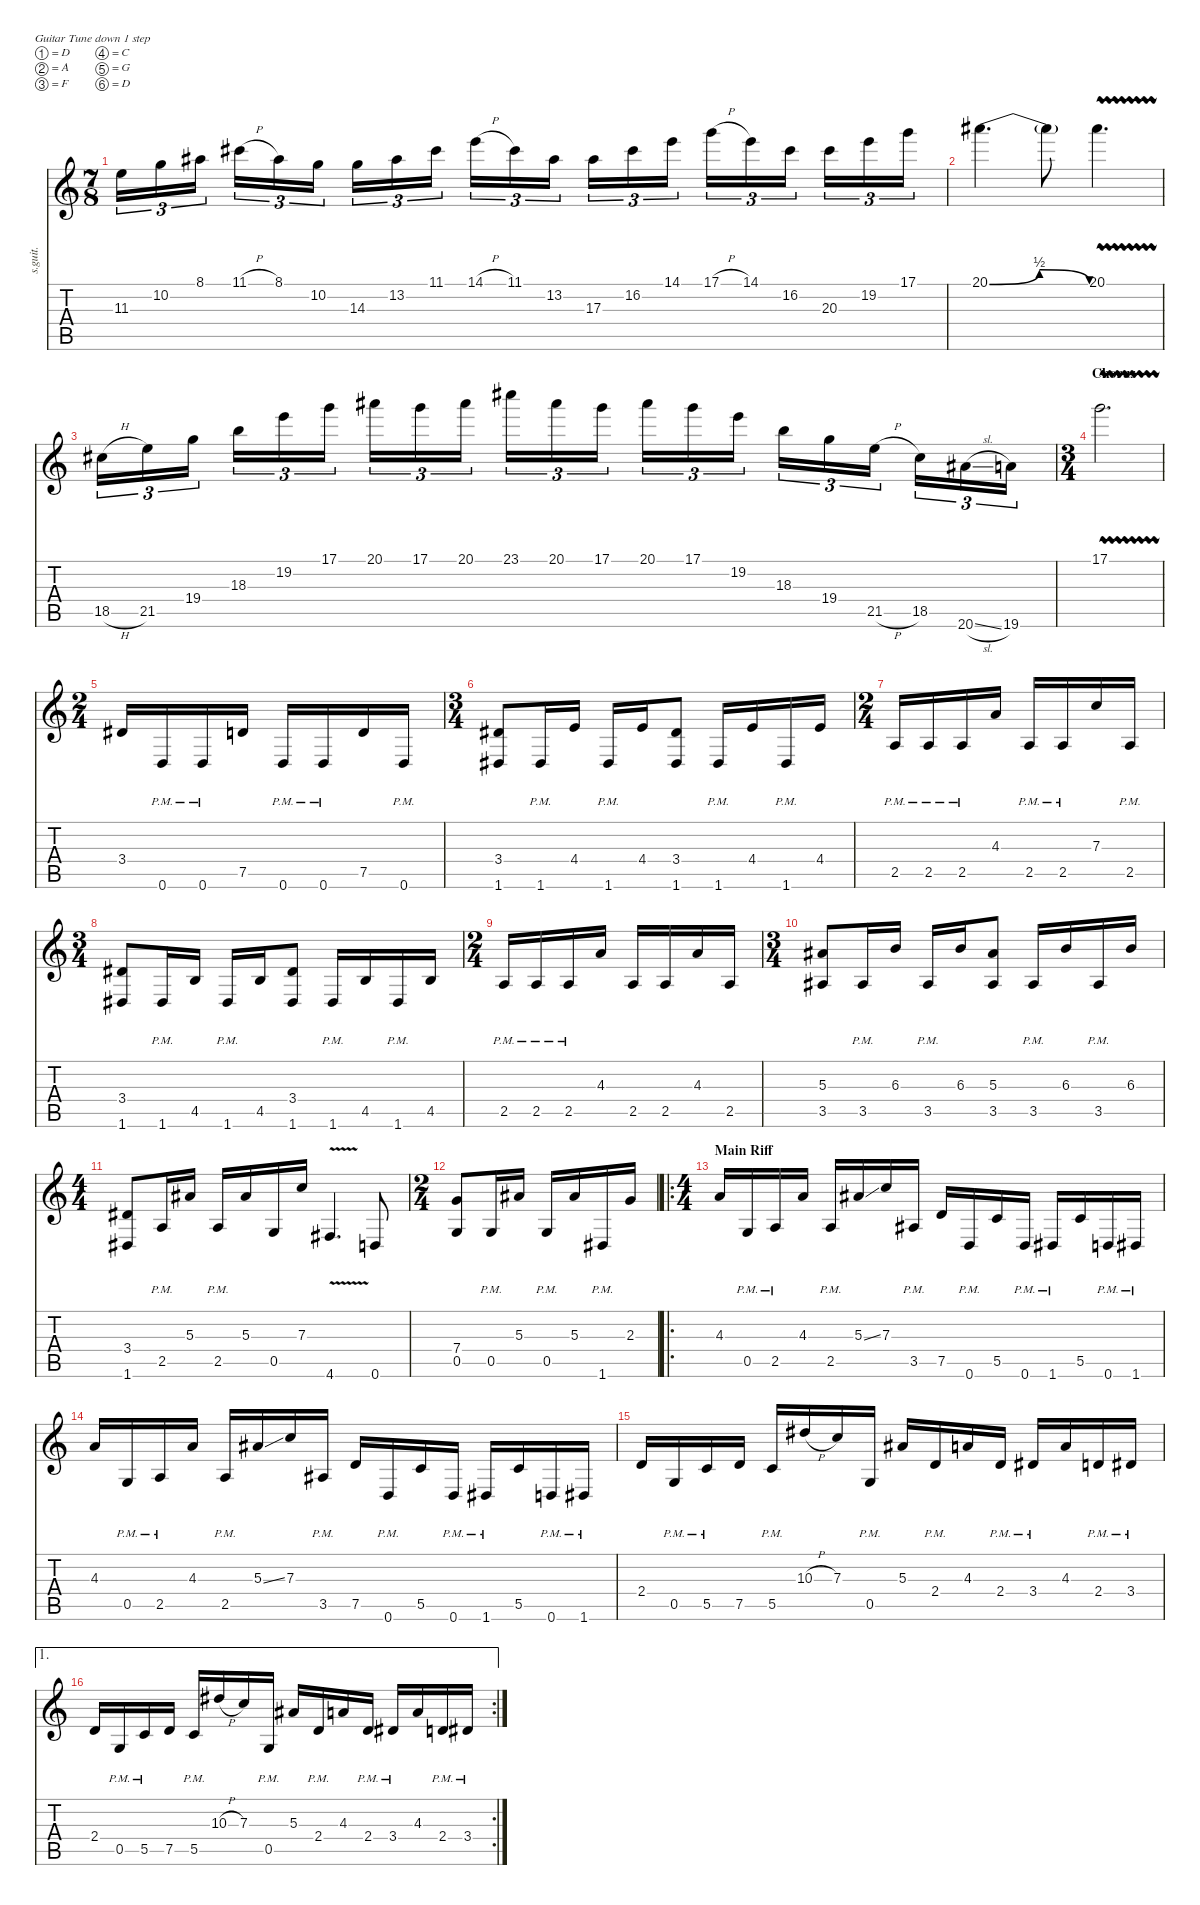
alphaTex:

\defaultSystemsLayout 4
\hideDynamics
\bracketExtendMode nobrackets
\track ("Christian Muenzer" "s.guit.") {instrument distortionguitar}
\staff {score tabs}
\tuning (D4 A3 F3 C3 G2 D2)
\ts (7 8)
\tempo (120 hide)
\clef g2
\ks c
11.3.16{tu (3 2) lyrics (0 "") lyrics (1 "") lyrics (2 "") lyrics (3 "") lyrics (4 "") dy f} 10.2.16{tu (3 2) lyrics (0 "") lyrics (1 "") lyrics (2 "") lyrics (3 "") lyrics (4 "")} 8.1{acc #}.16{tu (3 2) lyrics (0 "") lyrics (1 "") lyrics (2 "") lyrics (3 "") lyrics (4 "")} 11.1{h acc #}.16{tu (3 2) lyrics (0 "") lyrics (1 "") lyrics (2 "") lyrics (3 "") lyrics (4 "")} 8.1{acc #}.16{tu (3 2) lyrics (0 "") lyrics (1 "") lyrics (2 "") lyrics (3 "") lyrics (4 "")} 10.2.16{tu (3 2) lyrics (0 "") lyrics (1 "") lyrics (2 "") lyrics (3 "") lyrics (4 "")} 14.3.16{tu (3 2) lyrics (0 "") lyrics (1 "") lyrics (2 "") lyrics (3 "") lyrics (4 "")} 13.2{acc #}.16{tu (3 2) lyrics (0 "") lyrics (1 "") lyrics (2 "") lyrics (3 "") lyrics (4 "")} 11.1{acc #}.16{tu (3 2) lyrics (0 "") lyrics (1 "") lyrics (2 "") lyrics (3 "") lyrics (4 "")} 14.1{h}.16{tu (3 2) lyrics (0 "") lyrics (1 "") lyrics (2 "") lyrics (3 "") lyrics (4 "")} 11.1{acc #}.16{tu (3 2) lyrics (0 "") lyrics (1 "") lyrics (2 "") lyrics (3 "") lyrics (4 "")} 13.2{acc #}.16{tu (3 2) lyrics (0 "") lyrics (1 "") lyrics (2 "") lyrics (3 "") lyrics (4 "")} 17.3{acc #}.16{tu (3 2) lyrics (0 "") lyrics (1 "") lyrics (2 "") lyrics (3 "") lyrics (4 "")} 16.2{acc #}.16{tu (3 2) lyrics (0 "") lyrics (1 "") lyrics (2 "") lyrics (3 "") lyrics (4 "")} 14.1.16{tu (3 2) lyrics (0 "") lyrics (1 "") lyrics (2 "") lyrics (3 "") lyrics (4 "")} 17.1{h}.16{tu (3 2) lyrics (0 "") lyrics (1 "") lyrics (2 "") lyrics (3 "") lyrics (4 "")} 14.1.16{tu (3 2) lyrics (0 "") lyrics (1 "") lyrics (2 "") lyrics (3 "") lyrics (4 "")} 16.2{acc #}.16{tu (3 2) lyrics (0 "") lyrics (1 "") lyrics (2 "") lyrics (3 "") lyrics (4 "")} 20.3{acc #}.16{tu (3 2) lyrics (0 "") lyrics (1 "") lyrics (2 "") lyrics (3 "") lyrics (4 "")} 19.2.16{tu (3 2) lyrics (0 "") lyrics (1 "") lyrics (2 "") lyrics (3 "") lyrics (4 "")} 17.1.16{tu (3 2) lyrics (0 "") lyrics (1 "") lyrics (2 "") lyrics (3 "") lyrics (4 "")} |
20.1{be (bendrelease 0 0 30 2 30 2 60 0) acc #}.4{d lyrics (0 "") lyrics (1 "") lyrics (2 "") lyrics (3 "") lyrics (4 "") dy mf} 20.1{t acc #}.8{lyrics (0 "") lyrics (1 "") lyrics (2 "") lyrics (3 "") lyrics (4 "")} 20.1{vw acc #}.4{d lyrics (0 "") lyrics (1 "") lyrics (2 "") lyrics (3 "") lyrics (4 "")} |
18.5{h acc #}.16{tu (3 2) lyrics (0 "") lyrics (1 "") lyrics (2 "") lyrics (3 "") lyrics (4 "") dy fff} 21.5.16{tu (3 2) lyrics (0 "") lyrics (1 "") lyrics (2 "") lyrics (3 "") lyrics (4 "")} 19.4.16{tu (3 2) lyrics (0 "") lyrics (1 "") lyrics (2 "") lyrics (3 "") lyrics (4 "")} 18.3.16{tu (3 2) lyrics (0 "") lyrics (1 "") lyrics (2 "") lyrics (3 "") lyrics (4 "")} 19.2.16{tu (3 2) lyrics (0 "") lyrics (1 "") lyrics (2 "") lyrics (3 "") lyrics (4 "")} 17.1.16{tu (3 2) lyrics (0 "") lyrics (1 "") lyrics (2 "") lyrics (3 "") lyrics (4 "")} 20.1{acc #}.16{tu (3 2) lyrics (0 "") lyrics (1 "") lyrics (2 "") lyrics (3 "") lyrics (4 "")} 17.1.16{tu (3 2) lyrics (0 "") lyrics (1 "") lyrics (2 "") lyrics (3 "") lyrics (4 "")} 20.1{acc #}.16{tu (3 2) lyrics (0 "") lyrics (1 "") lyrics (2 "") lyrics (3 "") lyrics (4 "")} 23.1{acc #}.16{tu (3 2) lyrics (0 "") lyrics (1 "") lyrics (2 "") lyrics (3 "") lyrics (4 "")} 20.1{acc #}.16{tu (3 2) lyrics (0 "") lyrics (1 "") lyrics (2 "") lyrics (3 "") lyrics (4 "")} 17.1.16{tu (3 2) lyrics (0 "") lyrics (1 "") lyrics (2 "") lyrics (3 "") lyrics (4 "")} 20.1{acc #}.16{tu (3 2) lyrics (0 "") lyrics (1 "") lyrics (2 "") lyrics (3 "") lyrics (4 "")} 17.1.16{tu (3 2) lyrics (0 "") lyrics (1 "") lyrics (2 "") lyrics (3 "") lyrics (4 "")} 19.2.16{tu (3 2) lyrics (0 "") lyrics (1 "") lyrics (2 "") lyrics (3 "") lyrics (4 "")} 18.3.16{tu (3 2) lyrics (0 "") lyrics (1 "") lyrics (2 "") lyrics (3 "") lyrics (4 "")} 19.4.16{tu (3 2) lyrics (0 "") lyrics (1 "") lyrics (2 "") lyrics (3 "") lyrics (4 "")} 21.5{h}.16{tu (3 2) lyrics (0 "") lyrics (1 "") lyrics (2 "") lyrics (3 "") lyrics (4 "")} 18.5{acc #}.16{tu (3 2) lyrics (0 "") lyrics (1 "") lyrics (2 "") lyrics (3 "") lyrics (4 "")} 20.6{sl acc #}.16{tu (3 2) lyrics (0 "") lyrics (1 "") lyrics (2 "") lyrics (3 "") lyrics (4 "")} 19.6.16{tu (3 2) lyrics (0 "") lyrics (1 "") lyrics (2 "") lyrics (3 "") lyrics (4 "")} |
\ts (3 4)
\beaming (8 2 2 2 2)
\section ("" "Chorus")
17.1{vw}.2{d lyrics (0 "") lyrics (1 "") lyrics (2 "") lyrics (3 "") lyrics (4 "")} |
\ts (2 4)
\beaming (8 2 2 2 2)
3.4{acc #}.16{lyrics (0 "") lyrics (1 "") lyrics (2 "") lyrics (3 "") lyrics (4 "")} 0.6{pm}.16{lyrics (0 "") lyrics (1 "") lyrics (2 "") lyrics (3 "") lyrics (4 "")} 0.6{pm}.16{lyrics (0 "") lyrics (1 "") lyrics (2 "") lyrics (3 "") lyrics (4 "")} 7.5.16{lyrics (0 "") lyrics (1 "") lyrics (2 "") lyrics (3 "") lyrics (4 "")} 0.6{pm}.16{lyrics (0 "") lyrics (1 "") lyrics (2 "") lyrics (3 "") lyrics (4 "")} 0.6{pm}.16{lyrics (0 "") lyrics (1 "") lyrics (2 "") lyrics (3 "") lyrics (4 "")} 7.5.16{lyrics (0 "") lyrics (1 "") lyrics (2 "") lyrics (3 "") lyrics (4 "")} 0.6{pm}.16{lyrics (0 "") lyrics (1 "") lyrics (2 "") lyrics (3 "") lyrics (4 "")} |
\ts (3 4)
\beaming (8 2 2 2 2)
(3.4{acc #} 1.6{acc #}).8{lyrics (0 "") lyrics (1 "") lyrics (2 "") lyrics (3 "") lyrics (4 "")} 1.6{pm acc #}.16{lyrics (0 "") lyrics (1 "") lyrics (2 "") lyrics (3 "") lyrics (4 "")} 4.4.16{lyrics (0 "") lyrics (1 "") lyrics (2 "") lyrics (3 "") lyrics (4 "")} 1.6{pm acc #}.16{lyrics (0 "") lyrics (1 "") lyrics (2 "") lyrics (3 "") lyrics (4 "")} 4.4.16{lyrics (0 "") lyrics (1 "") lyrics (2 "") lyrics (3 "") lyrics (4 "")} (3.4{acc #} 1.6{acc #}).8{lyrics (0 "") lyrics (1 "") lyrics (2 "") lyrics (3 "") lyrics (4 "")} 1.6{pm acc #}.16{lyrics (0 "") lyrics (1 "") lyrics (2 "") lyrics (3 "") lyrics (4 "")} 4.4.16{lyrics (0 "") lyrics (1 "") lyrics (2 "") lyrics (3 "") lyrics (4 "")} 1.6{pm acc #}.16{lyrics (0 "") lyrics (1 "") lyrics (2 "") lyrics (3 "") lyrics (4 "")} 4.4.16{lyrics (0 "") lyrics (1 "") lyrics (2 "") lyrics (3 "") lyrics (4 "")} |
\ts (2 4)
\beaming (8 2 2 2 2)
2.5{pm}.16{lyrics (0 "") lyrics (1 "") lyrics (2 "") lyrics (3 "") lyrics (4 "")} 2.5{pm}.16{lyrics (0 "") lyrics (1 "") lyrics (2 "") lyrics (3 "") lyrics (4 "")} 2.5{pm}.16{lyrics (0 "") lyrics (1 "") lyrics (2 "") lyrics (3 "") lyrics (4 "")} 4.3.16{lyrics (0 "") lyrics (1 "") lyrics (2 "") lyrics (3 "") lyrics (4 "")} 2.5{pm}.16{lyrics (0 "") lyrics (1 "") lyrics (2 "") lyrics (3 "") lyrics (4 "")} 2.5{pm}.16{lyrics (0 "") lyrics (1 "") lyrics (2 "") lyrics (3 "") lyrics (4 "")} 7.3.16{lyrics (0 "") lyrics (1 "") lyrics (2 "") lyrics (3 "") lyrics (4 "")} 2.5{pm}.16{lyrics (0 "") lyrics (1 "") lyrics (2 "") lyrics (3 "") lyrics (4 "")} |
\ts (3 4)
\beaming (8 2 2 2 2)
(3.4{acc #} 1.6{acc #}).8{lyrics (0 "") lyrics (1 "") lyrics (2 "") lyrics (3 "") lyrics (4 "")} 1.6{pm acc #}.16{lyrics (0 "") lyrics (1 "") lyrics (2 "") lyrics (3 "") lyrics (4 "")} 4.5.16{lyrics (0 "") lyrics (1 "") lyrics (2 "") lyrics (3 "") lyrics (4 "")} 1.6{pm acc #}.16{lyrics (0 "") lyrics (1 "") lyrics (2 "") lyrics (3 "") lyrics (4 "")} 4.5.16{lyrics (0 "") lyrics (1 "") lyrics (2 "") lyrics (3 "") lyrics (4 "")} (3.4{acc #} 1.6{acc #}).8{lyrics (0 "") lyrics (1 "") lyrics (2 "") lyrics (3 "") lyrics (4 "")} 1.6{pm acc #}.16{lyrics (0 "") lyrics (1 "") lyrics (2 "") lyrics (3 "") lyrics (4 "")} 4.5.16{lyrics (0 "") lyrics (1 "") lyrics (2 "") lyrics (3 "") lyrics (4 "")} 1.6{pm acc #}.16{lyrics (0 "") lyrics (1 "") lyrics (2 "") lyrics (3 "") lyrics (4 "")} 4.5.16{lyrics (0 "") lyrics (1 "") lyrics (2 "") lyrics (3 "") lyrics (4 "")} |
\ts (2 4)
\beaming (8 2 2 2 2)
2.5{pm}.16{lyrics (0 "") lyrics (1 "") lyrics (2 "") lyrics (3 "") lyrics (4 "")} 2.5{pm}.16{lyrics (0 "") lyrics (1 "") lyrics (2 "") lyrics (3 "") lyrics (4 "")} 2.5{pm}.16{lyrics (0 "") lyrics (1 "") lyrics (2 "") lyrics (3 "") lyrics (4 "")} 4.3.16{lyrics (0 "") lyrics (1 "") lyrics (2 "") lyrics (3 "") lyrics (4 "")} 2.5.16{lyrics (0 "") lyrics (1 "") lyrics (2 "") lyrics (3 "") lyrics (4 "")} 2.5.16{lyrics (0 "") lyrics (1 "") lyrics (2 "") lyrics (3 "") lyrics (4 "")} 4.3.16{lyrics (0 "") lyrics (1 "") lyrics (2 "") lyrics (3 "") lyrics (4 "")} 2.5.16{lyrics (0 "") lyrics (1 "") lyrics (2 "") lyrics (3 "") lyrics (4 "")} |
\ts (3 4)
\beaming (8 2 2 2 2)
(5.3{acc #} 3.5{acc #}).8{lyrics (0 "") lyrics (1 "") lyrics (2 "") lyrics (3 "") lyrics (4 "")} 3.5{pm acc #}.16{lyrics (0 "") lyrics (1 "") lyrics (2 "") lyrics (3 "") lyrics (4 "")} 6.3.16{lyrics (0 "") lyrics (1 "") lyrics (2 "") lyrics (3 "") lyrics (4 "")} 3.5{pm acc #}.16{lyrics (0 "") lyrics (1 "") lyrics (2 "") lyrics (3 "") lyrics (4 "")} 6.3.16{lyrics (0 "") lyrics (1 "") lyrics (2 "") lyrics (3 "") lyrics (4 "")} (5.3{acc #} 3.5{acc #}).8{lyrics (0 "") lyrics (1 "") lyrics (2 "") lyrics (3 "") lyrics (4 "")} 3.5{pm acc #}.16{lyrics (0 "") lyrics (1 "") lyrics (2 "") lyrics (3 "") lyrics (4 "")} 6.3.16{lyrics (0 "") lyrics (1 "") lyrics (2 "") lyrics (3 "") lyrics (4 "")} 3.5{pm acc #}.16{lyrics (0 "") lyrics (1 "") lyrics (2 "") lyrics (3 "") lyrics (4 "")} 6.3.16{lyrics (0 "") lyrics (1 "") lyrics (2 "") lyrics (3 "") lyrics (4 "")} |
\ts (4 4)
\beaming (8 2 2 2 2)
(3.4{acc #} 1.6{acc #}).8{lyrics (0 "") lyrics (1 "") lyrics (2 "") lyrics (3 "") lyrics (4 "")} 2.5{pm}.16{lyrics (0 "") lyrics (1 "") lyrics (2 "") lyrics (3 "") lyrics (4 "")} 5.3{acc #}.16{lyrics (0 "") lyrics (1 "") lyrics (2 "") lyrics (3 "") lyrics (4 "")} 2.5{pm}.16{lyrics (0 "") lyrics (1 "") lyrics (2 "") lyrics (3 "") lyrics (4 "")} 5.3{acc #}.16{lyrics (0 "") lyrics (1 "") lyrics (2 "") lyrics (3 "") lyrics (4 "")} 0.5.16{lyrics (0 "") lyrics (1 "") lyrics (2 "") lyrics (3 "") lyrics (4 "")} 7.3.16{lyrics (0 "") lyrics (1 "") lyrics (2 "") lyrics (3 "") lyrics (4 "")} 4.6{v acc #}.4{d lyrics (0 "") lyrics (1 "") lyrics (2 "") lyrics (3 "") lyrics (4 "")} 0.6.8{lyrics (0 "") lyrics (1 "") lyrics (2 "") lyrics (3 "") lyrics (4 "")} |
\ts (2 4)
\beaming (8 2 2 2 2)
(7.4 0.5).8{lyrics (0 "") lyrics (1 "") lyrics (2 "") lyrics (3 "") lyrics (4 "")} 0.5{pm}.16{lyrics (0 "") lyrics (1 "") lyrics (2 "") lyrics (3 "") lyrics (4 "")} 5.3{acc #}.16{lyrics (0 "") lyrics (1 "") lyrics (2 "") lyrics (3 "") lyrics (4 "")} 0.5{pm}.16{lyrics (0 "") lyrics (1 "") lyrics (2 "") lyrics (3 "") lyrics (4 "")} 5.3{acc #}.16{lyrics (0 "") lyrics (1 "") lyrics (2 "") lyrics (3 "") lyrics (4 "")} 1.6{pm acc #}.16{lyrics (0 "") lyrics (1 "") lyrics (2 "") lyrics (3 "") lyrics (4 "")} 2.3.16{lyrics (0 "") lyrics (1 "") lyrics (2 "") lyrics (3 "") lyrics (4 "")} |
\ro
\ts (4 4)
\beaming (8 2 2 2 2)
\section ("" "Main Riff")
4.3.16{lyrics (0 "") lyrics (1 "") lyrics (2 "") lyrics (3 "") lyrics (4 "") dy f} 0.5{pm}.16{lyrics (0 "") lyrics (1 "") lyrics (2 "") lyrics (3 "") lyrics (4 "")} 2.5{pm}.16{lyrics (0 "") lyrics (1 "") lyrics (2 "") lyrics (3 "") lyrics (4 "")} 4.3.16{lyrics (0 "") lyrics (1 "") lyrics (2 "") lyrics (3 "") lyrics (4 "")} 2.5{pm}.16{lyrics (0 "") lyrics (1 "") lyrics (2 "") lyrics (3 "") lyrics (4 "")} 5.3{ss acc #}.16{lyrics (0 "") lyrics (1 "") lyrics (2 "") lyrics (3 "") lyrics (4 "")} 7.3.16{lyrics (0 "") lyrics (1 "") lyrics (2 "") lyrics (3 "") lyrics (4 "")} 3.5{pm acc #}.16{lyrics (0 "") lyrics (1 "") lyrics (2 "") lyrics (3 "") lyrics (4 "")} 7.5.16{lyrics (0 "") lyrics (1 "") lyrics (2 "") lyrics (3 "") lyrics (4 "")} 0.6{pm}.16{lyrics (0 "") lyrics (1 "") lyrics (2 "") lyrics (3 "") lyrics (4 "")} 5.5.16{lyrics (0 "") lyrics (1 "") lyrics (2 "") lyrics (3 "") lyrics (4 "")} 0.6{pm}.16{lyrics (0 "") lyrics (1 "") lyrics (2 "") lyrics (3 "") lyrics (4 "")} 1.6{pm acc #}.16{lyrics (0 "") lyrics (1 "") lyrics (2 "") lyrics (3 "") lyrics (4 "")} 5.5.16{lyrics (0 "") lyrics (1 "") lyrics (2 "") lyrics (3 "") lyrics (4 "")} 0.6{pm}.16{lyrics (0 "") lyrics (1 "") lyrics (2 "") lyrics (3 "") lyrics (4 "")} 1.6{pm acc #}.16{lyrics (0 "") lyrics (1 "") lyrics (2 "") lyrics (3 "") lyrics (4 "")} |
4.3.16{lyrics (0 "") lyrics (1 "") lyrics (2 "") lyrics (3 "") lyrics (4 "")} 0.5{pm}.16{lyrics (0 "") lyrics (1 "") lyrics (2 "") lyrics (3 "") lyrics (4 "")} 2.5{pm}.16{lyrics (0 "") lyrics (1 "") lyrics (2 "") lyrics (3 "") lyrics (4 "")} 4.3.16{lyrics (0 "") lyrics (1 "") lyrics (2 "") lyrics (3 "") lyrics (4 "")} 2.5{pm}.16{lyrics (0 "") lyrics (1 "") lyrics (2 "") lyrics (3 "") lyrics (4 "")} 5.3{ss acc #}.16{lyrics (0 "") lyrics (1 "") lyrics (2 "") lyrics (3 "") lyrics (4 "")} 7.3.16{lyrics (0 "") lyrics (1 "") lyrics (2 "") lyrics (3 "") lyrics (4 "")} 3.5{pm acc #}.16{lyrics (0 "") lyrics (1 "") lyrics (2 "") lyrics (3 "") lyrics (4 "")} 7.5.16{lyrics (0 "") lyrics (1 "") lyrics (2 "") lyrics (3 "") lyrics (4 "")} 0.6{pm}.16{lyrics (0 "") lyrics (1 "") lyrics (2 "") lyrics (3 "") lyrics (4 "")} 5.5.16{lyrics (0 "") lyrics (1 "") lyrics (2 "") lyrics (3 "") lyrics (4 "")} 0.6{pm}.16{lyrics (0 "") lyrics (1 "") lyrics (2 "") lyrics (3 "") lyrics (4 "")} 1.6{pm acc #}.16{lyrics (0 "") lyrics (1 "") lyrics (2 "") lyrics (3 "") lyrics (4 "")} 5.5.16{lyrics (0 "") lyrics (1 "") lyrics (2 "") lyrics (3 "") lyrics (4 "")} 0.6{pm}.16{lyrics (0 "") lyrics (1 "") lyrics (2 "") lyrics (3 "") lyrics (4 "")} 1.6{pm acc #}.16{lyrics (0 "") lyrics (1 "") lyrics (2 "") lyrics (3 "") lyrics (4 "")} |
2.4.16{lyrics (0 "") lyrics (1 "") lyrics (2 "") lyrics (3 "") lyrics (4 "")} 0.5{pm}.16{lyrics (0 "") lyrics (1 "") lyrics (2 "") lyrics (3 "") lyrics (4 "")} 5.5{pm}.16{lyrics (0 "") lyrics (1 "") lyrics (2 "") lyrics (3 "") lyrics (4 "")} 7.5.16{lyrics (0 "") lyrics (1 "") lyrics (2 "") lyrics (3 "") lyrics (4 "")} 5.5{pm}.16{lyrics (0 "") lyrics (1 "") lyrics (2 "") lyrics (3 "") lyrics (4 "")} 10.3{h acc #}.16{lyrics (0 "") lyrics (1 "") lyrics (2 "") lyrics (3 "") lyrics (4 "")} 7.3.16{lyrics (0 "") lyrics (1 "") lyrics (2 "") lyrics (3 "") lyrics (4 "")} 0.5{pm}.16{lyrics (0 "") lyrics (1 "") lyrics (2 "") lyrics (3 "") lyrics (4 "")} 5.3{acc #}.16{lyrics (0 "") lyrics (1 "") lyrics (2 "") lyrics (3 "") lyrics (4 "")} 2.4{pm}.16{lyrics (0 "") lyrics (1 "") lyrics (2 "") lyrics (3 "") lyrics (4 "")} 4.3.16{lyrics (0 "") lyrics (1 "") lyrics (2 "") lyrics (3 "") lyrics (4 "")} 2.4{pm}.16{lyrics (0 "") lyrics (1 "") lyrics (2 "") lyrics (3 "") lyrics (4 "")} 3.4{pm acc #}.16{lyrics (0 "") lyrics (1 "") lyrics (2 "") lyrics (3 "") lyrics (4 "")} 4.3.16{lyrics (0 "") lyrics (1 "") lyrics (2 "") lyrics (3 "") lyrics (4 "")} 2.4{pm}.16{lyrics (0 "") lyrics (1 "") lyrics (2 "") lyrics (3 "") lyrics (4 "")} 3.4{pm acc #}.16{lyrics (0 "") lyrics (1 "") lyrics (2 "") lyrics (3 "") lyrics (4 "")} |
\ae 1
\rc 2
2.4.16{lyrics (0 "") lyrics (1 "") lyrics (2 "") lyrics (3 "") lyrics (4 "")} 0.5{pm}.16{lyrics (0 "") lyrics (1 "") lyrics (2 "") lyrics (3 "") lyrics (4 "")} 5.5{pm}.16{lyrics (0 "") lyrics (1 "") lyrics (2 "") lyrics (3 "") lyrics (4 "")} 7.5.16{lyrics (0 "") lyrics (1 "") lyrics (2 "") lyrics (3 "") lyrics (4 "")} 5.5{pm}.16{lyrics (0 "") lyrics (1 "") lyrics (2 "") lyrics (3 "") lyrics (4 "")} 10.3{h acc #}.16{lyrics (0 "") lyrics (1 "") lyrics (2 "") lyrics (3 "") lyrics (4 "")} 7.3.16{lyrics (0 "") lyrics (1 "") lyrics (2 "") lyrics (3 "") lyrics (4 "")} 0.5{pm}.16{lyrics (0 "") lyrics (1 "") lyrics (2 "") lyrics (3 "") lyrics (4 "")} 5.3{acc #}.16{lyrics (0 "") lyrics (1 "") lyrics (2 "") lyrics (3 "") lyrics (4 "")} 2.4{pm}.16{lyrics (0 "") lyrics (1 "") lyrics (2 "") lyrics (3 "") lyrics (4 "")} 4.3.16{lyrics (0 "") lyrics (1 "") lyrics (2 "") lyrics (3 "") lyrics (4 "")} 2.4{pm}.16{lyrics (0 "") lyrics (1 "") lyrics (2 "") lyrics (3 "") lyrics (4 "")} 3.4{pm acc #}.16{lyrics (0 "") lyrics (1 "") lyrics (2 "") lyrics (3 "") lyrics (4 "")} 4.3.16{lyrics (0 "") lyrics (1 "") lyrics (2 "") lyrics (3 "") lyrics (4 "")} 2.4{pm}.16{lyrics (0 "") lyrics (1 "") lyrics (2 "") lyrics (3 "") lyrics (4 "")} 3.4{pm acc #}.16{lyrics (0 "") lyrics (1 "") lyrics (2 "") lyrics (3 "") lyrics (4 "")}
